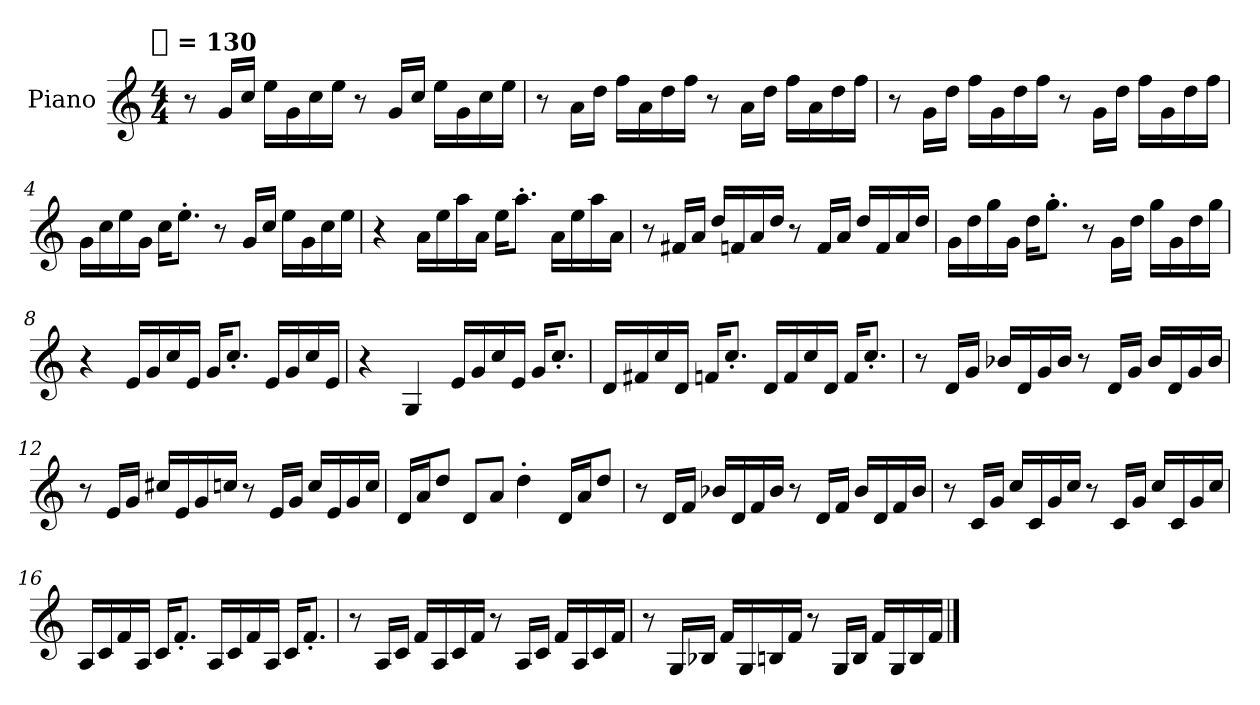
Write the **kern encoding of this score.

**kern
*part1
*staff1
*I"Piano
*I'Pno.
*clefG2
!!LO:TX:omd:t=[quarter] = 130
*M4/4
*MM130
=1
8r
16gLL
16ccJJ
16eeLL
16g
16cc
16eeJJ
8r
16gLL
16ccJJ
16eeLL
16g
16cc
16eeJJ
=2
8r
16aLL
16ddJJ
16ffLL
16a
16dd
16ffJJ
8r
16aLL
16ddJJ
16ffLL
16a
16dd
16ffJJ
=3
8r
16gLL
16ddJJ
16ffLL
16g
16dd
16ffJJ
8r
16gLL
16ddJJ
16ffLL
16g
16dd
16ffJJ
!!LO:LB:g=z
=4
16gLL
16cc
16ee
16gJJ
16ccKL
8.ee'J
8r
16gLL
16ccJJ
16eeLL
16g
16cc
16eeJJ
=5
4r
16aLL
16ee
16aa
16aJJ
16eeKL
8.aa'J
16aLL
16ee
16aa
16aJJ
=6
8r
16f#XLL
16aJJ
16ddLL
16fn
16a
16ddJJ
8r
16fLL
16aJJ
16ddLL
16f
16a
16ddJJ
!!LO:LB:g=z
=7
16gLL
16dd
16gg
16gJJ
16ddKL
8.gg'J
8r
16gLL
16ddJJ
16ggLL
16g
16dd
16ggJJ
=8
4r
16eLL
16g
16cc
16eJJ
16gKL
8.cc'J
16eLL
16g
16cc
16eJJ
=9
4r
4G
16eLL
16g
16cc
16eJJ
16gKL
8.cc'J
!!LO:LB:g=z
=10
16dLL
16f#X
16cc
16dJJ
16fnKL
8.cc'J
16dLL
16f
16cc
16dJJ
16fKL
8.cc'J
=11
8r
16dLL
16gJJ
16b-XLL
16d
16g
16b-JJ
8r
16dLL
16gJJ
16b-LL
16d
16g
16b-JJ
=12
8r
16eLL
16gJJ
16cc#XLL
16e
16g
16ccnJJ
8r
16eLL
16gJJ
16ccLL
16e
16g
16ccJJ
!!LO:LB:g=z
=13
16dLL
16aJ
8ddJ
8dL
8aJ
4dd'
16dLL
16aJ
8ddJ
=14
8r
16dLL
16fJJ
16b-XLL
16d
16f
16b-JJ
8r
16dLL
16fJJ
16b-LL
16d
16f
16b-JJ
=15
8r
16cLL
16gJJ
16ccLL
16c
16g
16ccJJ
8r
16cLL
16gJJ
16ccLL
16c
16g
16ccJJ
!!LO:LB:g=z
=16
16ALL
16c
16f
16AJJ
16cKL
8.f'J
16ALL
16c
16f
16AJJ
16cKL
8.f'J
=17
8r
16ALL
16cJJ
16fLL
16A
16c
16fJJ
8r
16ALL
16cJJ
16fLL
16A
16c
16fJJ
=18
8r
16GLL
16B-XJJ
16fLL
16G
16Bn
16fJJ
8r
16GLL
16BJJ
16fLL
16G
16B
16fJJ
==
*-
